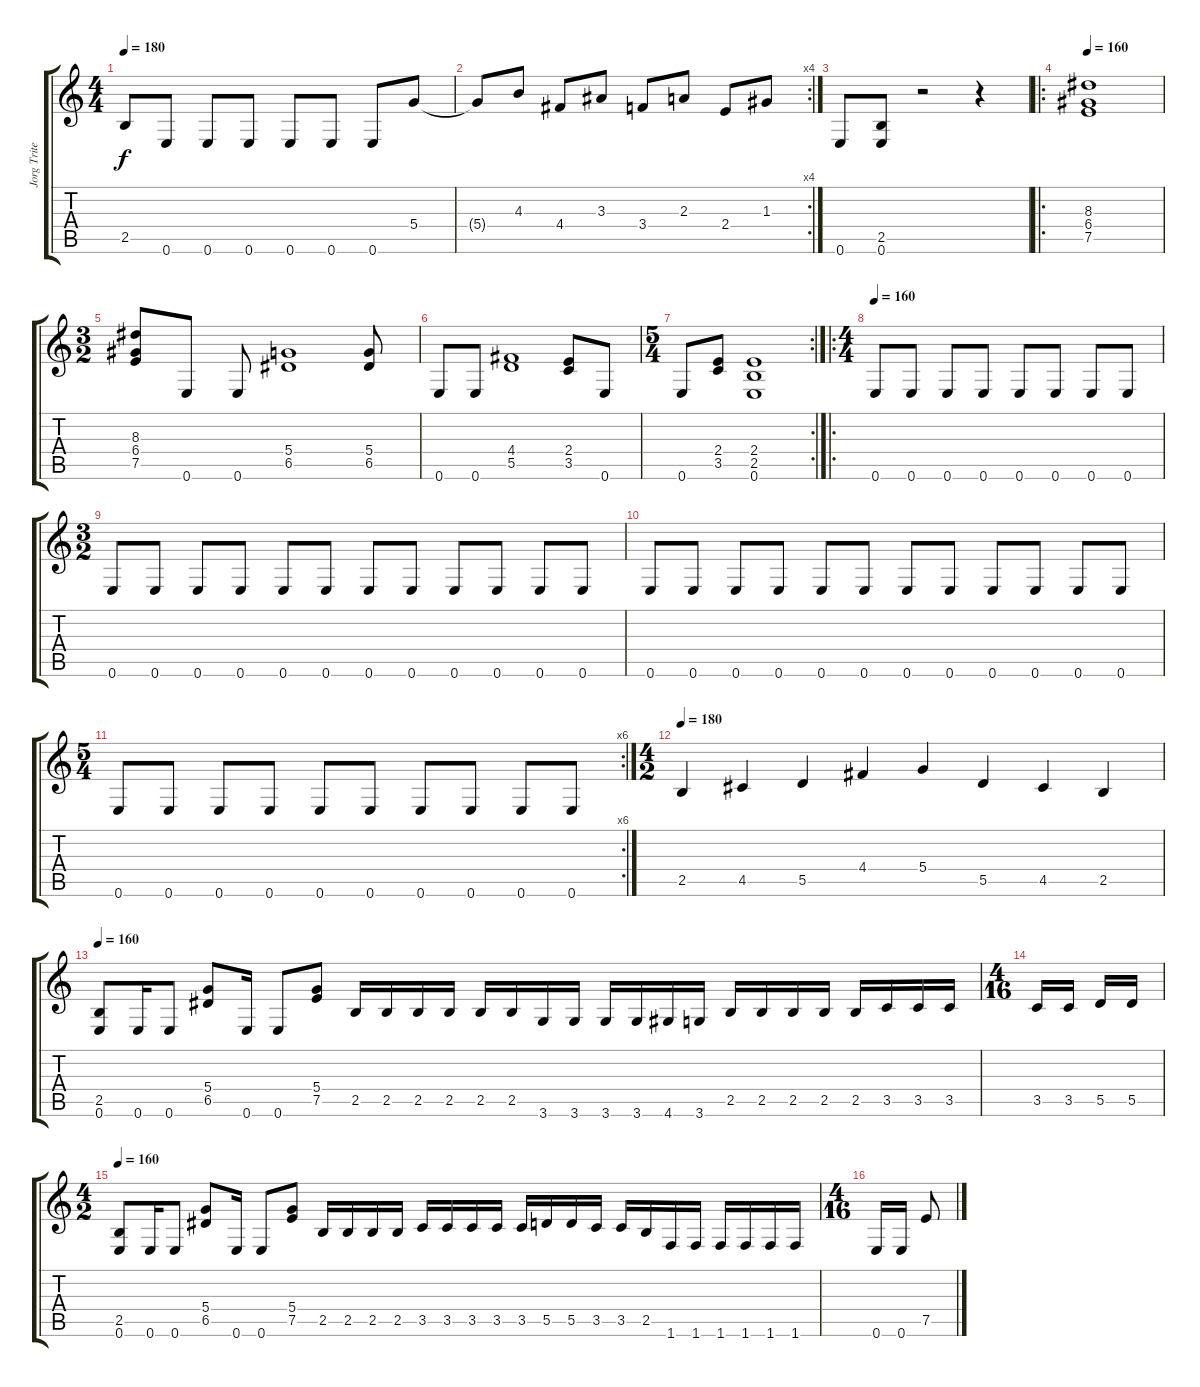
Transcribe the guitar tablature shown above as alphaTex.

\track ("Jorg Tritez" "Jorg Trite") {instrument distortionguitar}
\staff {score tabs}
\tuning (E4 B3 G3 D3 A2 E2) {hide}
\ts (4 4)
\tempo 180
\clef g2
\ks c
2.5.8{dy f} 0.6.8 0.6.8 0.6.8 0.6.8 0.6.8 0.6.8 5.4.8 |
\rc 4
5.4{t}.8 4.3.8 4.4.8 3.3.8 3.4.8 2.3.8 2.4.8 1.3.8 |
0.6.8 (2.5 0.6).8 r.2 r.4 |
\ro
\tempo 160
(8.3 6.4 7.5).1 |
\ts (3 2)
(8.3 6.4 7.5).8 0.6.8 0.6.8 (5.4 6.5).1 (5.4 6.5).8 |
0.6.8 0.6.8 (4.4 5.5).1 (2.4 3.5).8 0.6.8 |
\rc 2
\ts (5 4)
0.6.8 (2.4 3.5).8 (2.4 2.5 0.6).1 |
\ro
\ts (4 4)
\tempo 160
0.6.8 0.6.8 0.6.8 0.6.8 0.6.8 0.6.8 0.6.8 0.6.8 |
\ts (3 2)
0.6.8 0.6.8 0.6.8 0.6.8 0.6.8 0.6.8 0.6.8 0.6.8 0.6.8 0.6.8 0.6.8 0.6.8 |
0.6.8 0.6.8 0.6.8 0.6.8 0.6.8 0.6.8 0.6.8 0.6.8 0.6.8 0.6.8 0.6.8 0.6.8 |
\rc 6
\ts (5 4)
0.6.8 0.6.8 0.6.8 0.6.8 0.6.8 0.6.8 0.6.8 0.6.8 0.6.8 0.6.8 |
\ts (4 2)
\tempo 180
2.5.4 4.5.4 5.5.4 4.4.4 5.4.4 5.5.4 4.5.4 2.5.4 |
\tempo 160
(2.5 0.6).8 0.6.16 0.6.8 (5.4 6.5).8 0.6.16 0.6.8 (5.4 7.5).8 2.5.16 2.5.16 2.5.16 2.5.16 2.5.16 2.5.16 3.6.16 3.6.16 3.6.16 3.6.16 4.6.16 3.6.16 2.5.16 2.5.16 2.5.16 2.5.16 2.5.16 3.5.16 3.5.16 3.5.16 |
\ts (4 16)
3.5.16 3.5.16 5.5.16 5.5.16 |
\ts (4 2)
\tempo 150
\tempo 160
(2.5 0.6).8 0.6.16 0.6.8 (5.4 6.5).8 0.6.16 0.6.8 (5.4 7.5).8 2.5.16 2.5.16 2.5.16 2.5.16 3.5.16 3.5.16 3.5.16 3.5.16 3.5.16 5.5.16 5.5.16 3.5.16 3.5.16 2.5.16 1.6.16 1.6.16 1.6.16 1.6.16 1.6.16 1.6.16 |
\ts (4 16)
0.6.16 0.6.16 7.5.8
